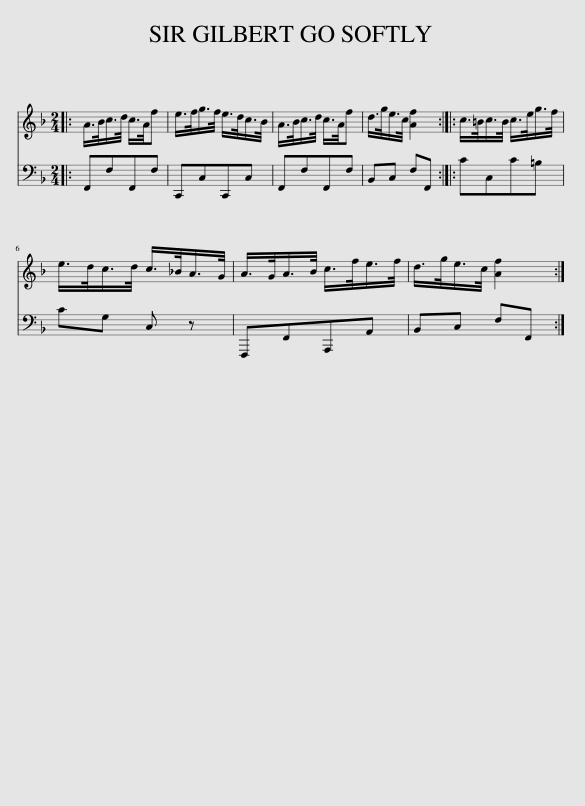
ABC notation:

X:1
%%score 1 2
L:1/8
M:2/4
I:linebreak $
K:F
V:1 treble
V:2 bass
V:1
|: A/>B/c/>d/ c/>A/f | e/>f/g/>f/ e/>d/c/>B/ | A/>B/c/>d/ c/>A/f | d/>g/e/>c/ [Af]2 :: c/>=B/c/>B/ c/>e/g/>f/ |$ %5
 e/>d/c/>d/ c/>_B/A/>G/ | A/>G/A/>B/ c/>f/e/>f/ | d/>g/e/>c/ [Af]2 :| %8
V:2
|: F,,F,F,,F, | C,,C,C,,C, | F,,F,F,,F, | B,,C, F,F,, :: CC,C=B, |$ %5
 CG, C, z | F,,,F,,A,,,A,, | B,,C, F,F,, :| %8
